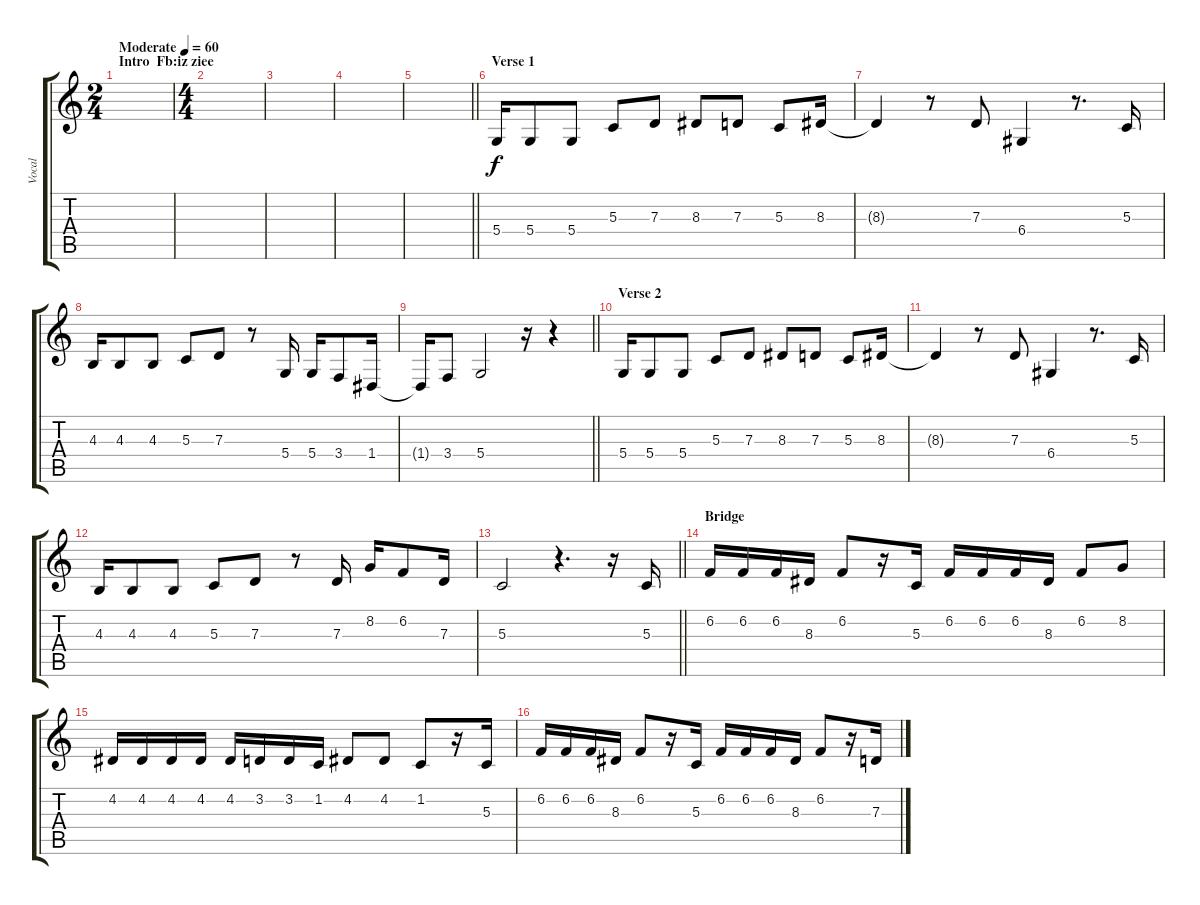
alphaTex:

\track ("Vocal" "Vocal") {instrument ocarina}
\staff {score tabs}
\tuning (E4 B3 G3 D3 A2 E2) {hide}
\ts (2 4)
\section ("" "Intro  Fb:iz ziee")
\tempo (60 "Moderate")
\clef g2
\ks c
|
\ts (4 4)
|
|
|
\barLineRight lightlight
|
\section ("" "Verse 1")
5.4.16 5.4.8 5.4.8 5.3.8 7.3.8 8.3.8 7.3.8 5.3.8 8.3.16 |
8.3{t}.4 r.8 7.3.8 6.4.4 r.8{d} 5.3.16 |
4.3.16 4.3.8 4.3.8 5.3.8 7.3.8 r.8 5.4.16 5.4.16 3.4.8 1.4.16 |
\barLineRight lightlight
1.4{t}.16 3.4.8 5.4.2 r.16 r.4 |
\section ("" "Verse 2")
5.4.16 5.4.8 5.4.8 5.3.8 7.3.8 8.3.8 7.3.8 5.3.8 8.3.16 |
8.3{t}.4 r.8 7.3.8 6.4.4 r.8{d} 5.3.16 |
4.3.16 4.3.8 4.3.8 5.3.8 7.3.8 r.8 7.3.16 8.2.16 6.2.8 7.3.16 |
\barLineRight lightlight
5.3.2 r.4{d} r.16 5.3.16 |
\section ("" "Bridge")
6.2.16 6.2.16 6.2.16 8.3.16 6.2.8 r.16 5.3.16 6.2.16 6.2.16 6.2.16 8.3.16 6.2.8 8.2.8 |
4.2.16 4.2.16 4.2.16 4.2.16 4.2.16 3.2.16 3.2.16 1.2.16 4.2.8 4.2.8 1.2.8 r.16 5.3.16 |
6.2.16 6.2.16 6.2.16 8.3.16 6.2.8 r.16 5.3.16 6.2.16 6.2.16 6.2.16 8.3.16 6.2.8 r.16 7.3.16
